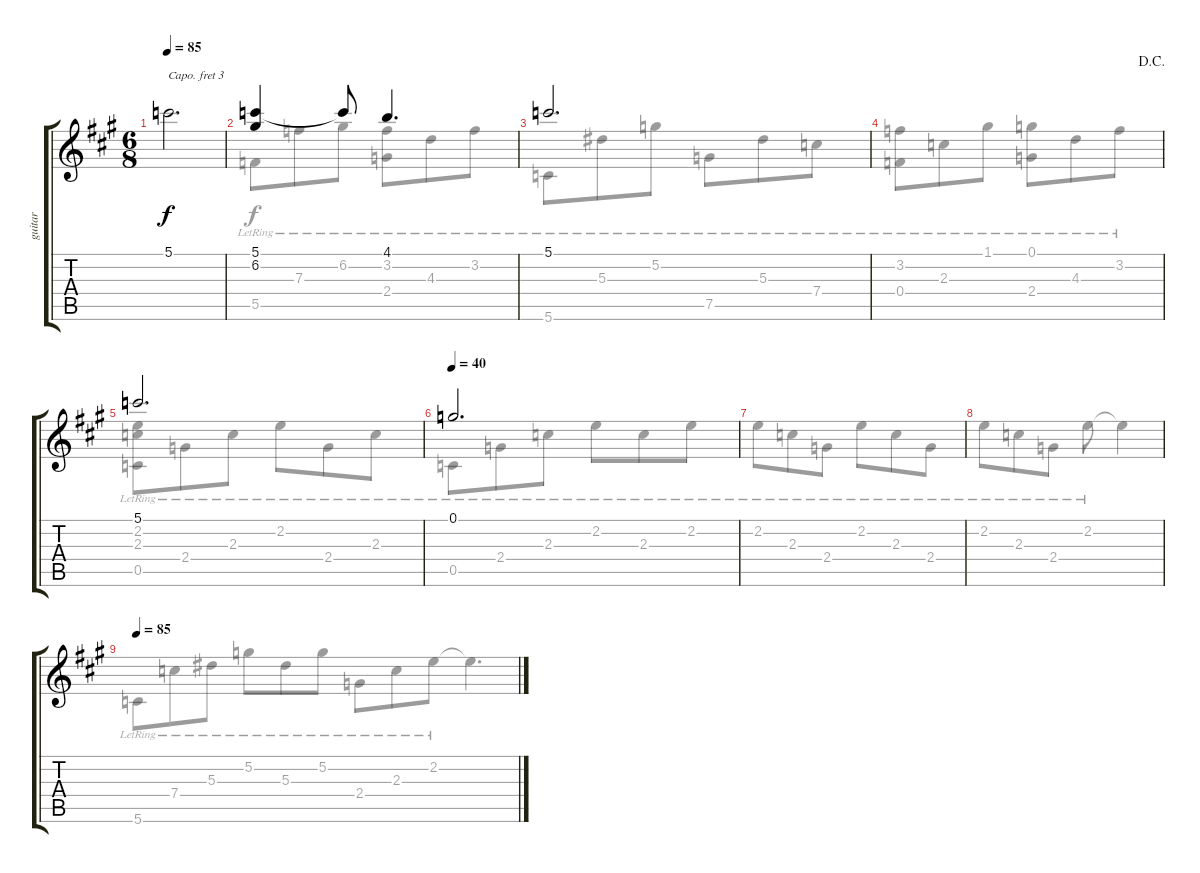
\track ("guitar" "guitar") {instrument acousticguitarnylon}
\staff {score tabs}
\capo 3
\tuning (E4 B3 G3 D3 A2 E2) {hide}
\voice
\ts (6 8)
\tempo 85
\clef g2
\ks a
5.1.2{d dy f} |
(5.1 6.2).4 5.1{t}.8 4.1.4{d} |
5.1.2{d} |
\jump dacapo
|
5.1.2{d} |
\tempo 40
0.1.2{d} |
|
|
\tempo 85
\voice
\clef g2
\ottava regular
\simile none
\ks a
5.6{lr}.8{dy f} 7.4{lr}.8 5.3{lr}.8 5.2{lr}.8 5.3{lr}.8 5.2{lr}.8 |
5.5{lr}.8 7.3{lr}.8 6.2{lr}.8 (3.2{lr} 2.4{lr}).8 4.3{lr}.8 3.2{lr}.8 |
5.6{lr}.8 5.3{lr}.8 5.2{lr}.8 7.5{lr}.8 5.3{lr}.8 7.4{lr}.8 |
(3.2{lr} 0.4{lr}).8 2.3{lr}.8 1.1{lr}.8 (0.1{lr} 2.4{lr}).8 4.3{lr}.8 3.2{lr}.8 |
(2.2{lr} 2.3 0.5{lr}).8 2.4{lr}.8 2.3{lr}.8 2.2{lr}.8 2.4{lr}.8 2.3{lr}.8 |
0.5{lr}.8 2.4{lr}.8 2.3{lr}.8 2.2{lr}.8 2.3{lr}.8 2.2{lr}.8 |
2.2{lr}.8 2.3{lr}.8 2.4{lr}.8 2.2{lr}.8 2.3{lr}.8 2.4{lr}.8 |
2.2{lr}.8 2.3{lr}.8 2.4{lr}.8 2.2{lr}.8 2.2{t}.4 |
2.4{lr}.8 2.3{lr}.8 2.2{lr}.8 2.2{t}.4{d}
